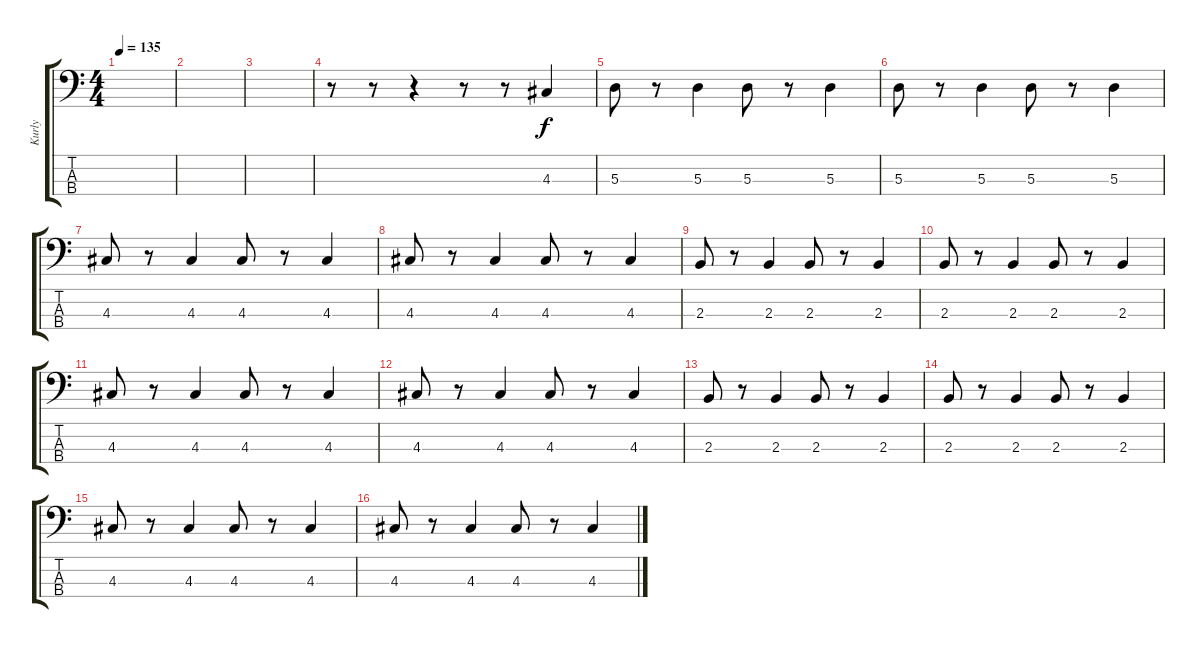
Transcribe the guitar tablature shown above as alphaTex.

\track ("Kurly" "Kurly") {instrument electricbasspick}
\staff {score tabs}
\tuning (G2 D2 A1 E1) {hide}
\ts (4 4)
\tempo 135
\clef f4
\ks c
|
|
|
r.8 r.8 r.4 r.8 r.8 4.3.4 |
5.3.8 r.8 5.3.4 5.3.8 r.8 5.3.4 |
5.3.8 r.8 5.3.4 5.3.8 r.8 5.3.4 |
4.3.8 r.8 4.3.4 4.3.8 r.8 4.3.4 |
4.3.8 r.8 4.3.4 4.3.8 r.8 4.3.4 |
2.3.8 r.8 2.3.4 2.3.8 r.8 2.3.4 |
2.3.8 r.8 2.3.4 2.3.8 r.8 2.3.4 |
4.3.8 r.8 4.3.4 4.3.8 r.8 4.3.4 |
4.3.8 r.8 4.3.4 4.3.8 r.8 4.3.4 |
2.3.8 r.8 2.3.4 2.3.8 r.8 2.3.4 |
2.3.8 r.8 2.3.4 2.3.8 r.8 2.3.4 |
4.3.8 r.8 4.3.4 4.3.8 r.8 4.3.4 |
4.3.8 r.8 4.3.4 4.3.8 r.8 4.3.4
